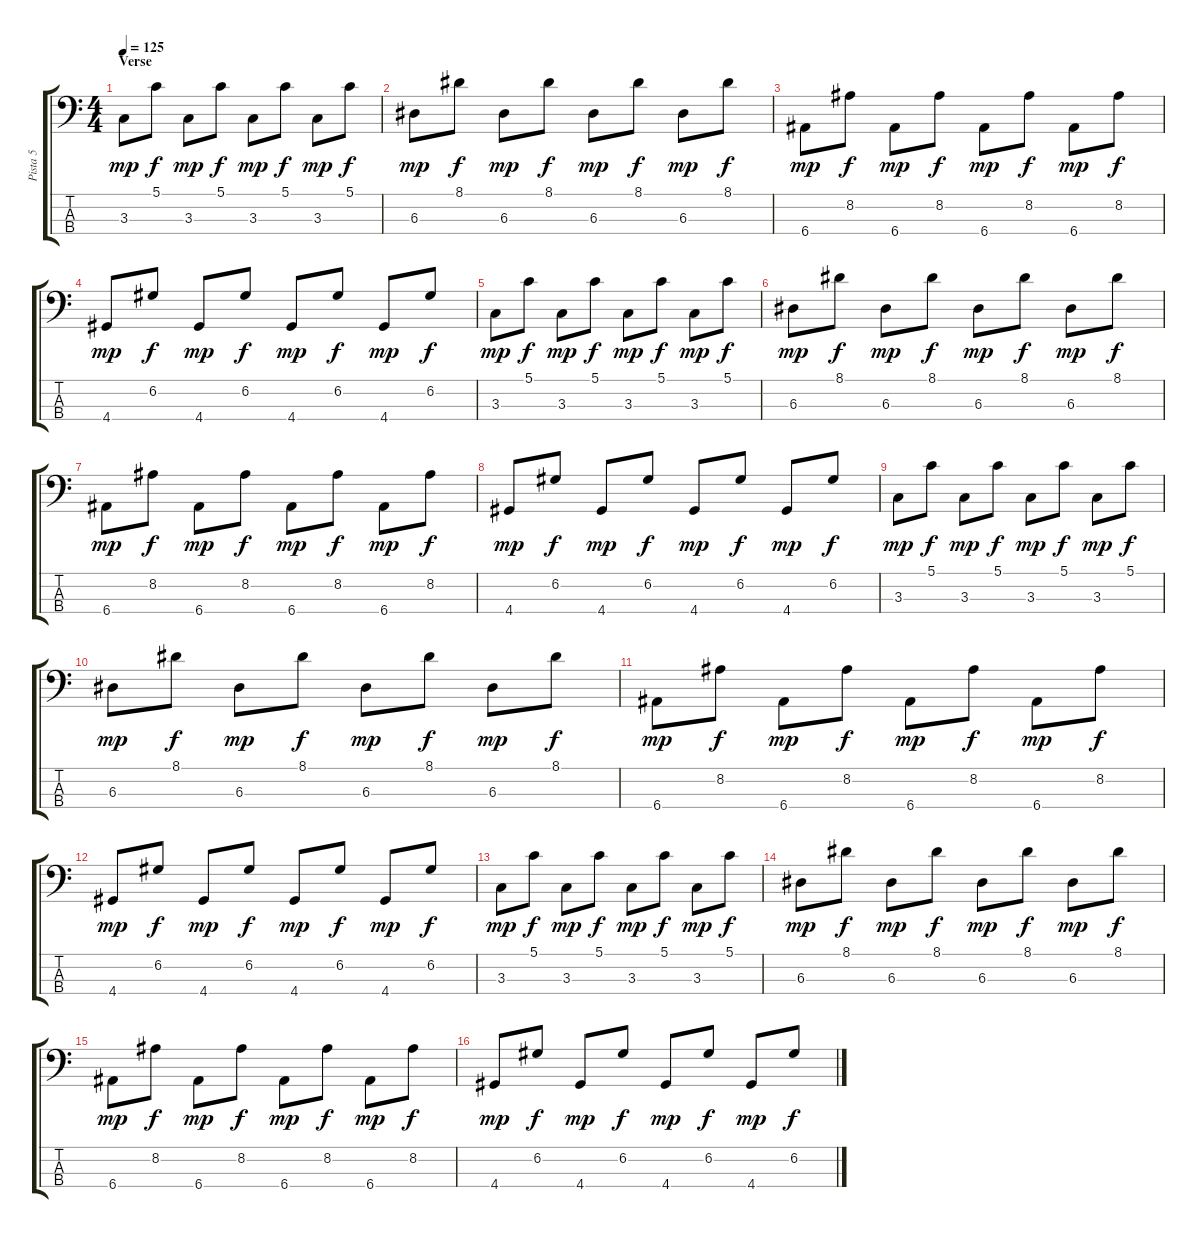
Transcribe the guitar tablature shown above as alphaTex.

\track ("Pista 5" "Pista 5") {instrument fretlessbass}
\staff {score tabs}
\tuning (G2 D2 A1 E1) {hide}
\ts (4 4)
\section ("" "Verse")
\tempo 125
\clef f4
\ks c
3.3.8{dy mp} 5.1.8{dy f} 3.3.8{dy mp} 5.1.8{dy f} 3.3.8{dy mp} 5.1.8{dy f} 3.3.8{dy mp} 5.1.8{dy f} |
6.3.8{dy mp} 8.1.8{dy f} 6.3.8{dy mp} 8.1.8{dy f} 6.3.8{dy mp} 8.1.8{dy f} 6.3.8{dy mp} 8.1.8{dy f} |
6.4.8{dy mp} 8.2.8{dy f} 6.4.8{dy mp} 8.2.8{dy f} 6.4.8{dy mp} 8.2.8{dy f} 6.4.8{dy mp} 8.2.8{dy f} |
4.4.8{dy mp} 6.2.8{dy f} 4.4.8{dy mp} 6.2.8{dy f} 4.4.8{dy mp} 6.2.8{dy f} 4.4.8{dy mp} 6.2.8{dy f} |
3.3.8{dy mp} 5.1.8{dy f} 3.3.8{dy mp} 5.1.8{dy f} 3.3.8{dy mp} 5.1.8{dy f} 3.3.8{dy mp} 5.1.8{dy f} |
6.3.8{dy mp} 8.1.8{dy f} 6.3.8{dy mp} 8.1.8{dy f} 6.3.8{dy mp} 8.1.8{dy f} 6.3.8{dy mp} 8.1.8{dy f} |
6.4.8{dy mp} 8.2.8{dy f} 6.4.8{dy mp} 8.2.8{dy f} 6.4.8{dy mp} 8.2.8{dy f} 6.4.8{dy mp} 8.2.8{dy f} |
4.4.8{dy mp} 6.2.8{dy f} 4.4.8{dy mp} 6.2.8{dy f} 4.4.8{dy mp} 6.2.8{dy f} 4.4.8{dy mp} 6.2.8{dy f} |
3.3.8{dy mp} 5.1.8{dy f} 3.3.8{dy mp} 5.1.8{dy f} 3.3.8{dy mp} 5.1.8{dy f} 3.3.8{dy mp} 5.1.8{dy f} |
6.3.8{dy mp} 8.1.8{dy f} 6.3.8{dy mp} 8.1.8{dy f} 6.3.8{dy mp} 8.1.8{dy f} 6.3.8{dy mp} 8.1.8{dy f} |
6.4.8{dy mp} 8.2.8{dy f} 6.4.8{dy mp} 8.2.8{dy f} 6.4.8{dy mp} 8.2.8{dy f} 6.4.8{dy mp} 8.2.8{dy f} |
4.4.8{dy mp} 6.2.8{dy f} 4.4.8{dy mp} 6.2.8{dy f} 4.4.8{dy mp} 6.2.8{dy f} 4.4.8{dy mp} 6.2.8{dy f} |
3.3.8{dy mp} 5.1.8{dy f} 3.3.8{dy mp} 5.1.8{dy f} 3.3.8{dy mp} 5.1.8{dy f} 3.3.8{dy mp} 5.1.8{dy f} |
6.3.8{dy mp} 8.1.8{dy f} 6.3.8{dy mp} 8.1.8{dy f} 6.3.8{dy mp} 8.1.8{dy f} 6.3.8{dy mp} 8.1.8{dy f} |
6.4.8{dy mp} 8.2.8{dy f} 6.4.8{dy mp} 8.2.8{dy f} 6.4.8{dy mp} 8.2.8{dy f} 6.4.8{dy mp} 8.2.8{dy f} |
4.4.8{dy mp} 6.2.8{dy f} 4.4.8{dy mp} 6.2.8{dy f} 4.4.8{dy mp} 6.2.8{dy f} 4.4.8{dy mp} 6.2.8{dy f}
